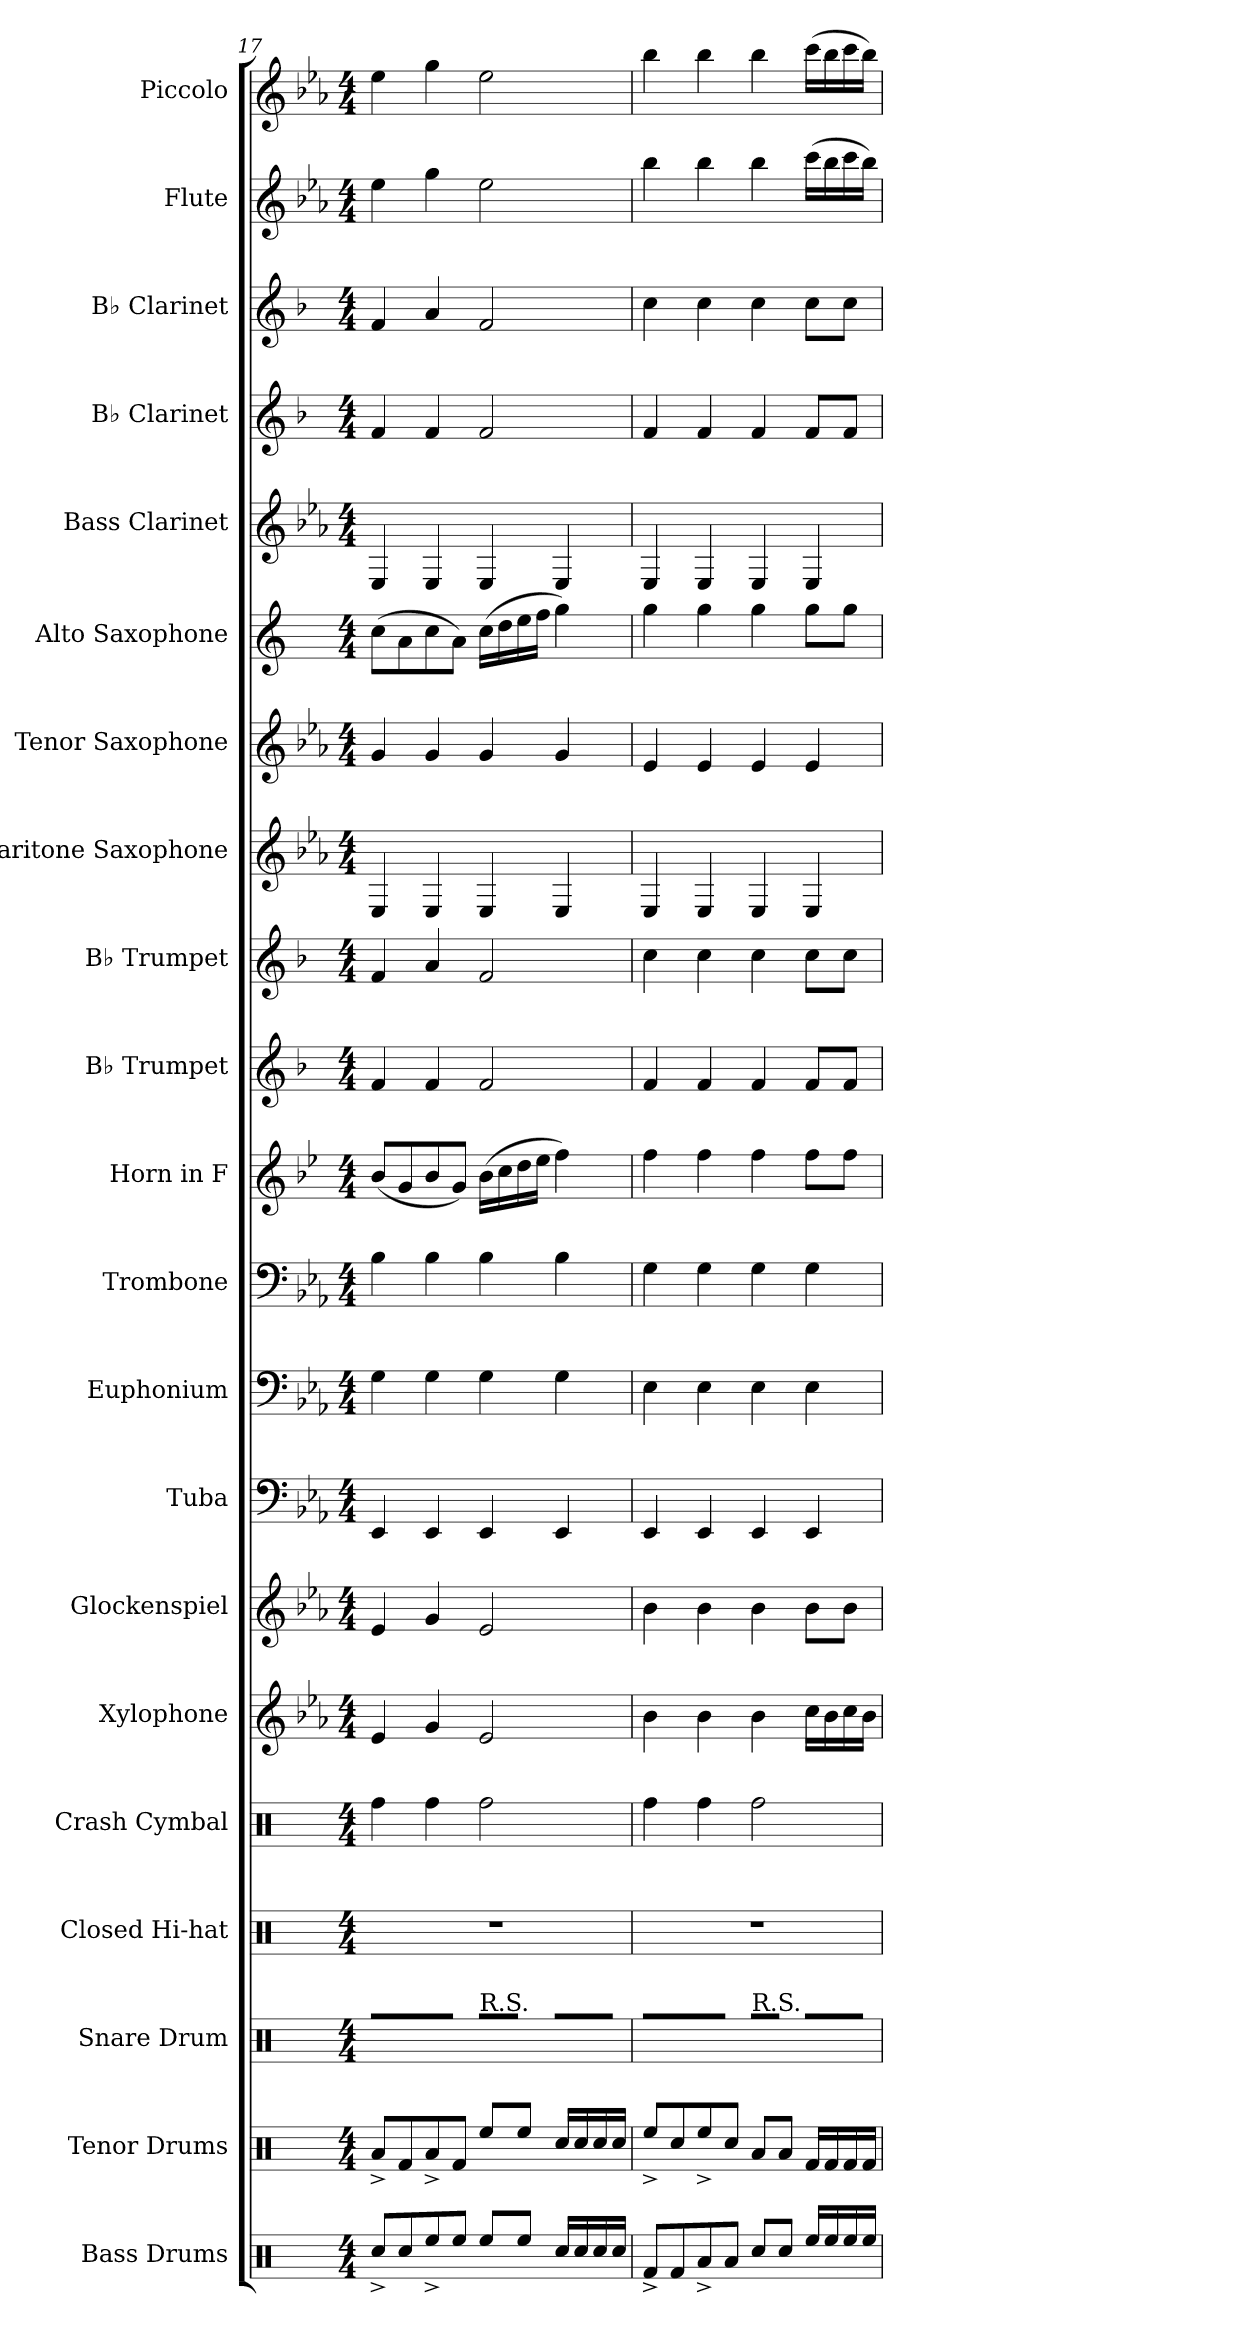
**kern	**kern	**kern	**kern	**kern	**kern	**kern	**kern	**kern	**kern	**kern	**kern	**kern	**kern	**kern	**kern	**kern	**kern	**kern	**kern	**kern
*part21	*part20	*part19	*part18	*part17	*part16	*part15	*part14	*part13	*part12	*part11	*part10	*part9	*part8	*part7	*part6	*part5	*part4	*part3	*part2	*part1
*staff21	*staff20	*staff19	*staff18	*staff17	*staff16	*staff15	*staff14	*staff13	*staff12	*staff11	*staff10	*staff9	*staff8	*staff7	*staff6	*staff5	*staff4	*staff3	*staff2	*staff1
*I"Bass Drums	*I"Tenor Drums	*I"Snare Drum	*I"Closed Hi-hat	*I"Crash Cymbal	*I"Xylophone	*I"Glockenspiel	*I"Tuba	*I"Euphonium	*I"Trombone	*I"Horn in F	*I"B♭ Trumpet	*I"B♭ Trumpet	*I"Baritone Saxophone	*I"Tenor Saxophone	*I"Alto Saxophone	*I"Bass Clarinet	*I"B♭ Clarinet	*I"B♭ Clarinet	*I"Flute	*I"Piccolo
*I'B.D.	*I'T.D.	*I'S.D.	*I'Hi-hat	*I'Cr. Cym.	*I'Xyl.	*I'Glk.	*I'Tba.	*I'Euph.	*I'Tbn.	*	*I'B♭ Tpt.	*I'B♭ Tpt.	*I'Bar. Sax.	*I'T. Sax.	*I'A. Sax.	*I'B. Cl.	*I'B♭ Cl.	*I'B♭ Cl.	*I'Fl.	*I'Picc.
*clefX	*clefX	*clefX	*clefX	*clefX	*clefG2	*clefG2	*clefF4	*clefF4	*clefF4	*clefG2	*clefG2	*clefG2	*clefG2	*clefG2	*clefG2	*clefG2	*clefG2	*clefG2	*clefG2	*clefG2
*	*	*	*	*	*ITrd-7c-12	*ITrd-14c-24	*	*	*	*ITrd4c7	*ITrd1c2	*ITrd1c2	*ITrd12c21	*ITrd8c14	*ITrd5c9	*ITrd8c14	*ITrd1c2	*ITrd1c2	*	*ITrd-7c-12
*k[]	*k[]	*k[]	*k[]	*k[]	*k[b-e-a-]	*k[b-e-a-]	*k[b-e-a-]	*k[b-e-a-]	*k[b-e-a-]	*k[b-e-a-]	*k[b-e-a-]	*k[b-e-a-]	*k[b-e-a-]	*k[b-e-a-]	*k[b-e-a-]	*k[b-e-a-]	*k[b-e-a-]	*k[b-e-a-]	*k[b-e-a-]	*k[b-e-a-]
*M4/4	*M4/4	*M4/4	*M4/4	*M4/4	*M4/4	*M4/4	*M4/4	*M4/4	*M4/4	*M4/4	*M4/4	*M4/4	*M4/4	*M4/4	*M4/4	*M4/4	*M4/4	*M4/4	*M4/4	*M4/4
=17	=17	=17	=17	=17	=17	=17	=17	=17	=17	=17	=17	=17	=17	=17	=17	=17	=17	=17	=17	=17
8Rcc^/L	8Ra^/L	8R^/L	1r	4Rff\	4ee-/	4eee-/	4EE-/	4G\	4B-\	(8e-/L	4e-/	4e-/	4EE-/	4G/	(8e-\L	4EE-/	4e-/	4e-/	4ee-\	4eee-\
8Rcc/	8Rf/	8R/	.	.	.	.	.	.	.	8c/	.	.	.	.	8c\	.	.	.	.	.
8Ree^/	8Ra^/	8R^/	.	4Rff\	4gg/	4ggg/	4EE-/	4G\	4B-\	8e-/	4e-/	4g/	4EE-/	4G/	8e-\	4EE-/	4e-/	4g/	4gg\	4ggg\
8Ree/J	8Rf/J	8R/J	.	.	.	.	.	.	.	8c/J)	.	.	.	.	8c\J)	.	.	.	.	.
!	!	!LO:TX:a:t=R.S.	!	!	!	!	!	!	!	!	!	!	!	!	!	!	!	!	!	!
8Ree/L	8Ree/L	8R^^/L	.	2Rff\	2ee-/	2eee-/	4EE-/	4G\	4B-\	(16e-\LL	2e-/	2e-/	4EE-/	4G/	(16e-\LL	4EE-/	2e-/	2e-/	2ee-\	2eee-\
.	.	.	.	.	.	.	.	.	.	16f\	.	.	.	.	16f\	.	.	.	.	.
8Ree/J	8Ree/J	8R^^/J	.	.	.	.	.	.	.	16g\	.	.	.	.	16g\	.	.	.	.	.
.	.	.	.	.	.	.	.	.	.	16a-\JJ	.	.	.	.	16a-\JJ	.	.	.	.	.
16Rcc/LL	16Rcc/LL	16R/LL	.	.	.	.	4EE-/	4G\	4B-\	4b-\)	.	.	4EE-/	4G/	4b-\)	4EE-/	.	.	.	.
16Rcc/	16Rcc/	16R/	.	.	.	.	.	.	.	.	.	.	.	.	.	.	.	.	.	.
16Rcc/	16Rcc/	16R/	.	.	.	.	.	.	.	.	.	.	.	.	.	.	.	.	.	.
16Rcc/JJ	16Rcc/JJ	16R/JJ	.	.	.	.	.	.	.	.	.	.	.	.	.	.	.	.	.	.
!!LO:PB:g=z
=18	=18	=18	=18	=18	=18	=18	=18	=18	=18	=18	=18	=18	=18	=18	=18	=18	=18	=18	=18	=18
8Rf^/L	8Ree^/L	8R^/L	1r	4Rff\	4bb-\	4bbb-\	4EE-/	4E-\	4G\	4b-\	4e-/	4b-\	4EE-/	4E-/	4b-\	4EE-/	4e-/	4b-\	4bb-\	4bbb-\
8Rf/	8Rcc/	8R/	.	.	.	.	.	.	.	.	.	.	.	.	.	.	.	.	.	.
8Ra^/	8Ree^/	8R^/	.	4Rff\	4bb-\	4bbb-\	4EE-/	4E-\	4G\	4b-\	4e-/	4b-\	4EE-/	4E-/	4b-\	4EE-/	4e-/	4b-\	4bb-\	4bbb-\
8Ra/J	8Rcc/J	8R/J	.	.	.	.	.	.	.	.	.	.	.	.	.	.	.	.	.	.
!	!	!LO:TX:a:t=R.S.	!	!	!	!	!	!	!	!	!	!	!	!	!	!	!	!	!	!
8Rcc/L	8Ra/L	8R^^/L	.	2Rff\	4bb-\	4bbb-\	4EE-/	4E-\	4G\	4b-\	4e-/	4b-\	4EE-/	4E-/	4b-\	4EE-/	4e-/	4b-\	4bb-\	4bbb-\
8Rcc/J	8Ra/J	8R^^/J	.	.	.	.	.	.	.	.	.	.	.	.	.	.	.	.	.	.
16Ree/LL	16Rf/LL	16R/LL	.	.	16ccc\LL	8bbb-\L	4EE-/	4E-\	4G\	8b-\L	8e-/L	8b-\L	4EE-/	4E-/	8b-\L	4EE-/	8e-/L	8b-\L	(16ccc\LL	(16cccc\LL
16Ree/	16Rf/	16R/	.	.	16bb-\	.	.	.	.	.	.	.	.	.	.	.	.	.	16bb-\	16bbb-\
16Ree/	16Rf/	16R/	.	.	16ccc\	8bbb-\J	.	.	.	8b-\J	8e-/J	8b-\J	.	.	8b-\J	.	8e-/J	8b-\J	16ccc\	16cccc\
16Ree/JJ	16Rf/JJ	16R/JJ	.	.	16bb-\JJ	.	.	.	.	.	.	.	.	.	.	.	.	.	16bb-\JJ)	16bbb-\JJ)
=	=	=	=	=	=	=	=	=	=	=	=	=	=	=	=	=	=	=	=	=
*-	*-	*-	*-	*-	*-	*-	*-	*-	*-	*-	*-	*-	*-	*-	*-	*-	*-	*-	*-	*-
